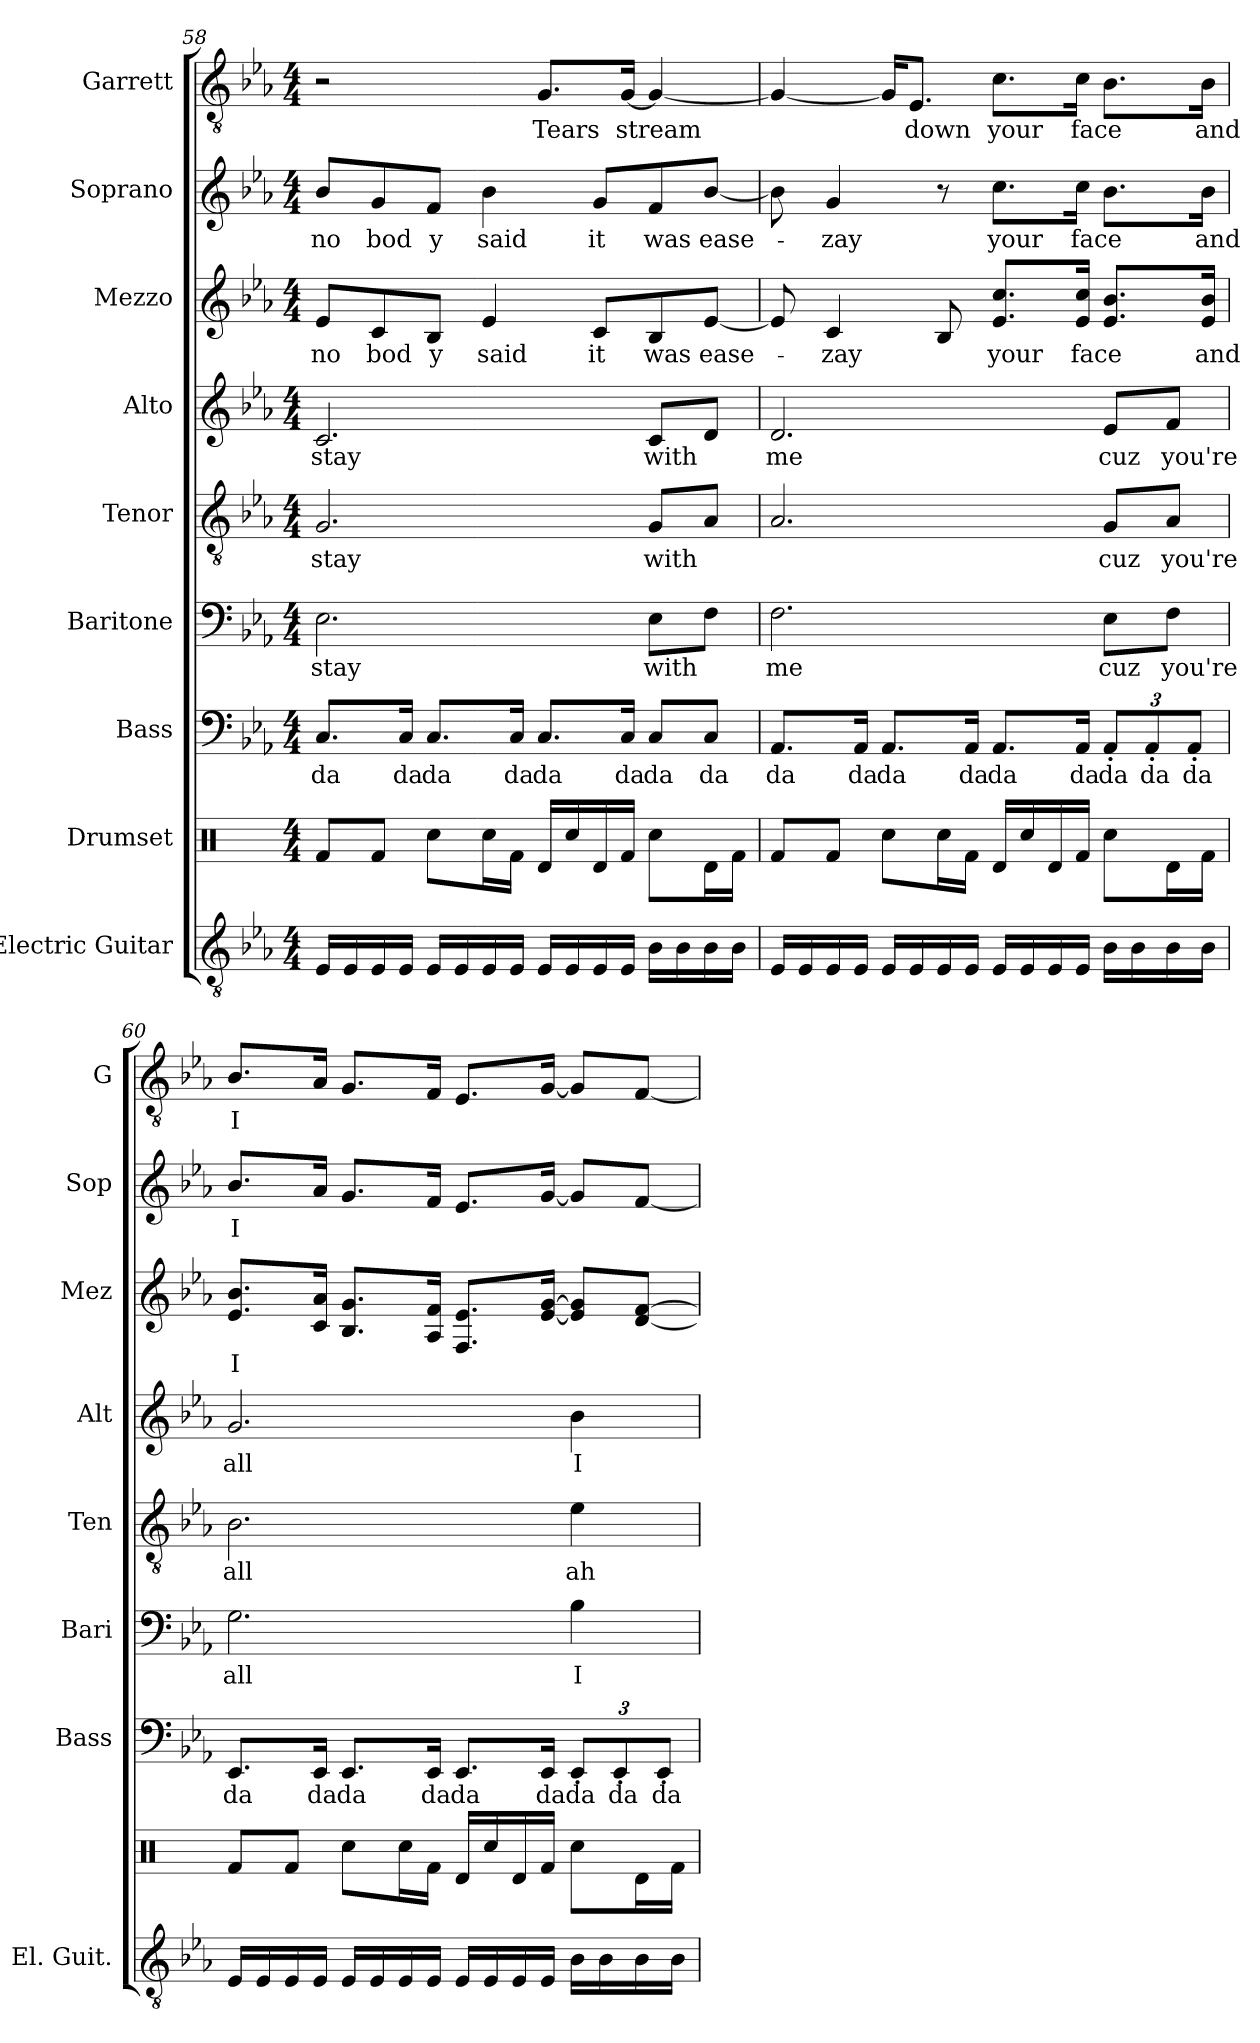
**kern	**kern	**kern	**text	**kern	**text	**kern	**text	**kern	**text	**kern	**text	**kern	**text	**kern	**text
*part9	*part8	*part7	*part7	*part6	*part6	*part5	*part5	*part4	*part4	*part3	*part3	*part2	*part2	*part1	*part1
*staff9	*staff8	*staff7	*staff7	*staff6	*staff6	*staff5	*staff5	*staff4	*staff4	*staff3	*staff3	*staff2	*staff2	*staff1	*staff1
*I"Electric Guitar	*I"Drumset	*I"Bass	*	*I"Baritone	*	*I"Tenor	*	*I"Alto	*	*I"Mezzo	*	*I"Soprano	*	*I"Garrett	*
*I'El. Guit.	*	*I'Bass	*	*I'Bari	*	*I'Ten	*	*I'Alt	*	*I'Mez	*	*I'Sop	*	*I'G	*
!!LO:PB:g=z
*clefGv2	*clefX	*clefF4	*	*clefF4	*	*clefGv2	*	*clefG2	*	*clefG2	*	*clefG2	*	*clefGv2	*
*k[b-e-a-]	*k[]	*k[b-e-a-]	*	*k[b-e-a-]	*	*k[b-e-a-]	*	*k[b-e-a-]	*	*k[b-e-a-]	*	*k[b-e-a-]	*	*k[b-e-a-]	*
*M4/4	*M4/4	*M4/4	*	*M4/4	*	*M4/4	*	*M4/4	*	*M4/4	*	*M4/4	*	*M4/4	*
=58	=58	=58	=58	=58	=58	=58	=58	=58	=58	=58	=58	=58	=58	=58	=58
!	!	!	!LO:LY:b	!	!LO:LY:b	!	!LO:LY:b	!	!LO:LY:b	!	!LO:LY:b	!	!LO:LY:b	!	!
16E-/LL	8Rf/L	8.C/L	da	2.E-\	stay	2.G/	stay	2.c/	stay	8e-/L	no	8b-/L	no	2r	.
16E-/	.	.	.	.	.	.	.	.	.	.	.	.	.	.	.
!	!	!	!	!	!	!	!	!	!	!	!LO:LY:b	!	!LO:LY:b	!	!
16E-/	8Rf/J	.	.	.	.	.	.	.	.	8c/	bod	8g/	bod	.	.
!	!	!	!LO:LY:b	!	!	!	!	!	!	!	!	!	!	!	!
16E-/JJ	.	16C/Jk	da	.	.	.	.	.	.	.	.	.	.	.	.
!	!	!	!LO:LY:b	!	!	!	!	!	!	!	!LO:LY:b	!	!LO:LY:b	!	!
16E-/LL	8Rcc\L	8.C/L	da	.	.	.	.	.	.	8B-/J	y	8f/J	y	.	.
16E-/	.	.	.	.	.	.	.	.	.	.	.	.	.	.	.
!	!	!	!	!	!	!	!	!	!	!	!LO:LY:b	!	!LO:LY:b	!	!
16E-/	16Rcc\L	.	.	.	.	.	.	.	.	4e-/	said	4b-\	said	.	.
!	!	!	!LO:LY:b	!	!	!	!	!	!	!	!	!	!	!	!
16E-/JJ	16Rf\JJ	16C/Jk	da	.	.	.	.	.	.	.	.	.	.	.	.
!	!	!	!LO:LY:b	!	!	!	!	!	!	!	!	!	!	!	!LO:LY:b
16E-/LL	16Rd/LL	8.C/L	da	.	.	.	.	.	.	.	.	.	.	8.G/L	Tears
16E-/	16Rcc/	.	.	.	.	.	.	.	.	.	.	.	.	.	.
!	!	!	!	!	!	!	!	!	!	!	!LO:LY:b	!	!LO:LY:b	!	!
16E-/	16Rd/	.	.	.	.	.	.	.	.	8c/L	it	8g/L	it	.	.
!	!	!	!LO:LY:b	!	!	!	!	!	!	!	!	!	!	!	!LO:LY:b
16E-/JJ	16Rf/JJ	16C/Jk	da	.	.	.	.	.	.	.	.	.	.	[16G/Jk	stream
!	!	!	!LO:LY:b	!	!LO:LY:b	!	!LO:LY:b	!	!LO:LY:b	!	!LO:LY:b	!	!LO:LY:b	!	!
16B-\LL	8Rcc\L	8C/L	da	8E-\L	with	8G/L	with	8c/L	with	8B-/	was	8f/	was	4G/_	.
16B-\	.	.	.	.	.	.	.	.	.	.	.	.	.	.	.
!	!	!	!LO:LY:b	!	!	!	!	!	!	!	!LO:LY:b	!	!LO:LY:b	!	!
16B-\	16Rd\L	8C/J	da	8F\J	.	8A-/J	.	8d/J	.	[8e-/J	ease-	[8b-/J	ease-	.	.
16B-\JJ	16Rf\JJ	.	.	.	.	.	.	.	.	.	.	.	.	.	.
=59	=59	=59	=59	=59	=59	=59	=59	=59	=59	=59	=59	=59	=59	=59	=59
!	!	!	!LO:LY:b	!	!LO:LY:b	!	!	!	!LO:LY:b	!	!	!	!	!	!
16E-/LL	8Rf/L	8.AA-/L	da	2.F\	me	2.A-/	.	2.d/	me	8e-/]	.	8b-\]	.	4G/_	.
16E-/	.	.	.	.	.	.	.	.	.	.	.	.	.	.	.
!	!	!	!	!	!	!	!	!	!	!	!LO:LY:b	!	!LO:LY:b	!	!
16E-/	8Rf/J	.	.	.	.	.	.	.	.	4c/	-zay	4g/	-zay	.	.
!	!	!	!LO:LY:b	!	!	!	!	!	!	!	!	!	!	!	!
16E-/JJ	.	16AA-/Jk	da	.	.	.	.	.	.	.	.	.	.	.	.
!	!	!	!LO:LY:b	!	!	!	!	!	!	!	!	!	!	!	!
16E-/LL	8Rcc\L	8.AA-/L	da	.	.	.	.	.	.	.	.	.	.	16G/KL]	.
!	!	!	!	!	!	!	!	!	!	!	!	!	!	!	!LO:LY:b
16E-/	.	.	.	.	.	.	.	.	.	.	.	.	.	8.E-/J	down
16E-/	16Rcc\L	.	.	.	.	.	.	.	.	8B-/	.	8r	.	.	.
!	!	!	!LO:LY:b	!	!	!	!	!	!	!	!	!	!	!	!
16E-/JJ	16Rf\JJ	16AA-/Jk	da	.	.	.	.	.	.	.	.	.	.	.	.
!	!	!	!LO:LY:b	!	!	!	!	!	!	!	!LO:LY:b	!	!LO:LY:b	!	!LO:LY:b
16E-/LL	16Rd/LL	8.AA-/L	da	.	.	.	.	.	.	8.e-/ 8.cc/L	your	8.cc\L	your	8.c\L	your
16E-/	16Rcc/	.	.	.	.	.	.	.	.	.	.	.	.	.	.
16E-/	16Rd/	.	.	.	.	.	.	.	.	.	.	.	.	.	.
!	!	!	!LO:LY:b	!	!	!	!	!	!	!	!LO:LY:b	!	!LO:LY:b	!	!LO:LY:b
16E-/JJ	16Rf/JJ	16AA-/Jk	da	.	.	.	.	.	.	16e-/ 16cc/Jk	face	16cc\Jk	face	16c\Jk	face
*	*	*Xbrackettup	*	*	*	*	*	*	*	*	*	*	*	*	*
!	!	!	!LO:LY:b	!	!LO:LY:b	!	!LO:LY:b	!	!LO:LY:b	!	!	!	!	!	!
16B-\LL	8Rcc\L	12AA-'/L	da	8E-\L	cuz	8G/L	cuz	8e-/L	cuz	8.e-/ 8.b-/L	.	8.b-\L	.	8.B-\L	.
16B-\	.	.	.	.	.	.	.	.	.	.	.	.	.	.	.
!	!	!	!LO:LY:b	!	!	!	!	!	!	!	!	!	!	!	!
.	.	12AA-'/	da	.	.	.	.	.	.	.	.	.	.	.	.
!	!	!	!	!	!LO:LY:b	!	!LO:LY:b	!	!LO:LY:b	!	!	!	!	!	!
16B-\	16Rd\L	.	.	8F\J	you're	8A-/J	you're	8f/J	you're	.	.	.	.	.	.
!	!	!	!LO:LY:b	!	!	!	!	!	!	!	!	!	!	!	!
.	.	12AA-'/J	da	.	.	.	.	.	.	.	.	.	.	.	.
!	!	!	!	!	!	!	!	!	!	!	!LO:LY:b	!	!LO:LY:b	!	!LO:LY:b
16B-\JJ	16Rf\JJ	.	.	.	.	.	.	.	.	16e-/ 16b-/Jk	and	16b-\Jk	and	16B-\Jk	and
=60	=60	=60	=60	=60	=60	=60	=60	=60	=60	=60	=60	=60	=60	=60	=60
!	!	!	!LO:LY:b	!	!LO:LY:b	!	!LO:LY:b	!	!LO:LY:b	!	!LO:LY:b	!	!LO:LY:b	!	!LO:LY:b
16E-/LL	8Rf/L	8.EE-/L	da	2.G\	all	2.B-\	all	2.g/	all	8.e-/ 8.b-/L	I	8.b-/L	I	8.B-/L	I
16E-/	.	.	.	.	.	.	.	.	.	.	.	.	.	.	.
16E-/	8Rf/J	.	.	.	.	.	.	.	.	.	.	.	.	.	.
!	!	!	!LO:LY:b	!	!	!	!	!	!	!	!	!	!	!	!
16E-/JJ	.	16EE-/Jk	da	.	.	.	.	.	.	16c/ 16a-/Jk	.	16a-/Jk	.	16A-/Jk	.
!	!	!	!LO:LY:b	!	!	!	!	!	!	!	!	!	!	!	!
16E-/LL	8Rcc\L	8.EE-/L	da	.	.	.	.	.	.	8.B-/ 8.g/L	.	8.g/L	.	8.G/L	.
16E-/	.	.	.	.	.	.	.	.	.	.	.	.	.	.	.
16E-/	16Rcc\L	.	.	.	.	.	.	.	.	.	.	.	.	.	.
!	!	!	!LO:LY:b	!	!	!	!	!	!	!	!	!	!	!	!
16E-/JJ	16Rf\JJ	16EE-/Jk	da	.	.	.	.	.	.	16A-/ 16f/Jk	.	16f/Jk	.	16F/Jk	.
!	!	!	!LO:LY:b	!	!	!	!	!	!	!	!	!	!	!	!
16E-/LL	16Rd/LL	8.EE-/L	da	.	.	.	.	.	.	8.F/ 8.e-/L	.	8.e-/L	.	8.E-/L	.
16E-/	16Rcc/	.	.	.	.	.	.	.	.	.	.	.	.	.	.
16E-/	16Rd/	.	.	.	.	.	.	.	.	.	.	.	.	.	.
!	!	!	!LO:LY:b	!	!	!	!	!	!	!	!	!	!	!	!
16E-/JJ	16Rf/JJ	16EE-/Jk	da	.	.	.	.	.	.	[16e-/ [16g/Jk	.	[16g/Jk	.	[16G/Jk	.
!	!	!	!LO:LY:b	!	!LO:LY:b	!	!LO:LY:b	!	!LO:LY:b	!	!	!	!	!	!
16B-\LL	8Rcc\L	12EE-'/L	da	4B-\	I	4e-\	ah	4b-\	I	8e-/] 8g/]L	.	8g/L]	.	8G/L]	.
16B-\	.	.	.	.	.	.	.	.	.	.	.	.	.	.	.
!	!	!	!LO:LY:b	!	!	!	!	!	!	!	!	!	!	!	!
.	.	12EE-'/	da	.	.	.	.	.	.	.	.	.	.	.	.
16B-\	16Rd\L	.	.	.	.	.	.	.	.	[8d/ [8f/J	.	[8f/J	.	[8F/J	.
!	!	!	!LO:LY:b	!	!	!	!	!	!	!	!	!	!	!	!
.	.	12EE-'/J	da	.	.	.	.	.	.	.	.	.	.	.	.
16B-\JJ	16Rf\JJ	.	.	.	.	.	.	.	.	.	.	.	.	.	.
=	=	=	=	=	=	=	=	=	=	=	=	=	=	=	=
*-	*-	*-	*-	*-	*-	*-	*-	*-	*-	*-	*-	*-	*-	*-	*-
